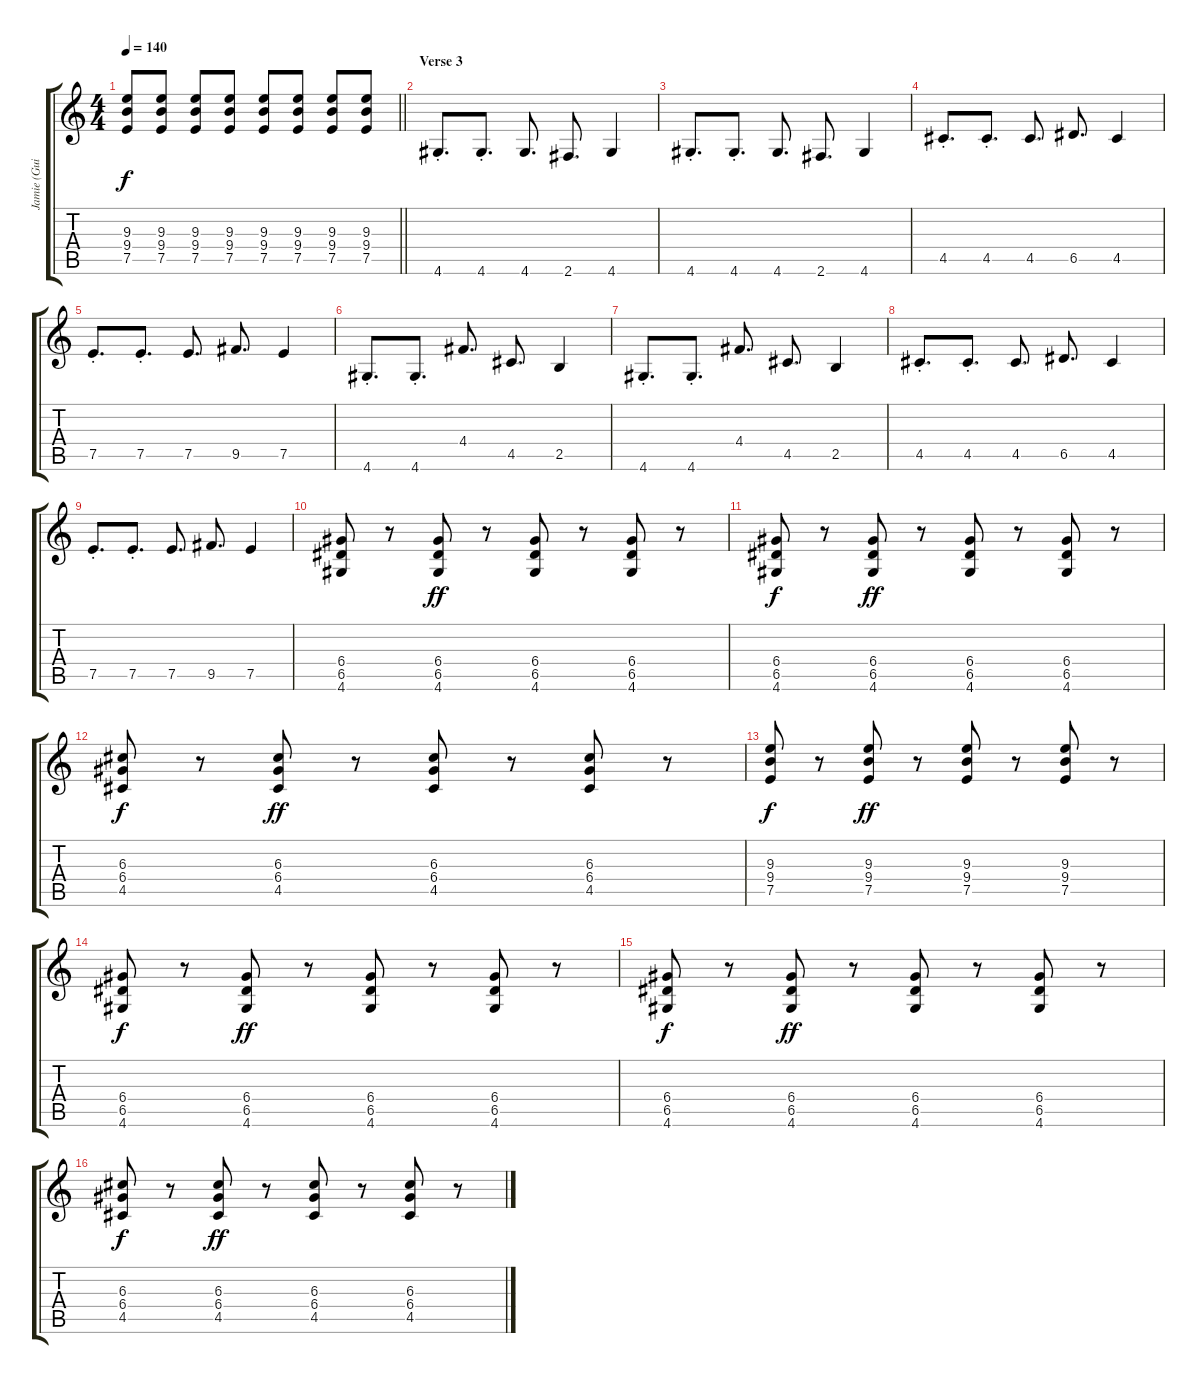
\track ("Jamie (Guitar)" "Jamie (Gui") {instrument electricguitarclean}
\staff {score tabs}
\tuning (E4 B3 G3 D3 A2 E2) {hide}
\ts (4 4)
\tempo 140
\clef g2
\barLineRight lightlight
\ks c
(9.3 9.4 7.5).8{dy f} (9.3 9.4 7.5).8 (9.3 9.4 7.5).8 (9.3 9.4 7.5).8 (9.3 9.4 7.5).8 (9.3 9.4 7.5).8 (9.3 9.4 7.5).8 (9.3 9.4 7.5).8 |
\section ("" "Verse 3")
4.6{st}.8{d} 4.6{st}.8{d} 4.6.8{d} 2.6.8{d} 4.6.4 |
4.6{st}.8{d} 4.6{st}.8{d} 4.6.8{d} 2.6.8{d} 4.6.4 |
4.5{st}.8{d} 4.5{st}.8{d} 4.5.8{d} 6.5.8{d} 4.5.4 |
7.5{st}.8{d} 7.5{st}.8{d} 7.5.8{d} 9.5.8{d} 7.5.4 |
4.6{st}.8{d} 4.6{st}.8{d} 4.4.8{d} 4.5.8{d} 2.5.4 |
4.6{st}.8{d} 4.6{st}.8{d} 4.4.8{d} 4.5.8{d} 2.5.4 |
4.5{st}.8{d} 4.5{st}.8{d} 4.5.8{d} 6.5.8{d} 4.5.4 |
7.5{st}.8{d} 7.5{st}.8{d} 7.5.8{d} 9.5.8{d} 7.5.4 |
(6.4 6.5 4.6).8{instrument overdrivenguitar} r.8 (6.4 6.5 4.6).8{dy ff} r.8 (6.4 6.5 4.6).8 r.8 (6.4 6.5 4.6).8 r.8 |
(6.4 6.5 4.6).8{dy f instrument overdrivenguitar} r.8 (6.4 6.5 4.6).8{dy ff} r.8 (6.4 6.5 4.6).8 r.8 (6.4 6.5 4.6).8 r.8 |
(6.3 6.4 4.5).8{dy f instrument overdrivenguitar} r.8 (6.3 6.4 4.5).8{dy ff} r.8 (6.3 6.4 4.5).8 r.8 (6.3 6.4 4.5).8 r.8 |
(9.3 9.4 7.5).8{dy f instrument overdrivenguitar} r.8 (9.3 9.4 7.5).8{dy ff} r.8 (9.3 9.4 7.5).8 r.8 (9.3 9.4 7.5).8 r.8 |
(6.4 6.5 4.6).8{dy f instrument overdrivenguitar} r.8 (6.4 6.5 4.6).8{dy ff} r.8 (6.4 6.5 4.6).8 r.8 (6.4 6.5 4.6).8 r.8 |
(6.4 6.5 4.6).8{dy f instrument overdrivenguitar} r.8 (6.4 6.5 4.6).8{dy ff} r.8 (6.4 6.5 4.6).8 r.8 (6.4 6.5 4.6).8 r.8 |
(6.3 6.4 4.5).8{dy f instrument overdrivenguitar} r.8 (6.3 6.4 4.5).8{dy ff} r.8 (6.3 6.4 4.5).8 r.8 (6.3 6.4 4.5).8 r.8
